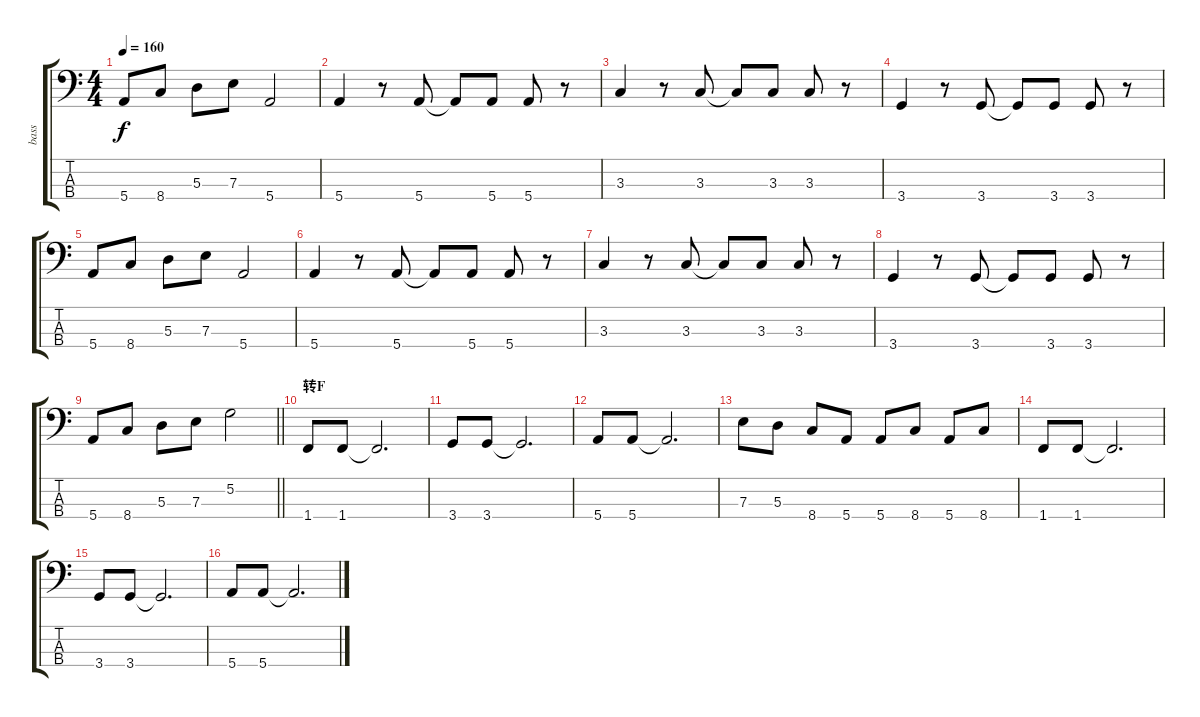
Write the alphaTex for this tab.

\track ("bass" "bass") {instrument electricbassfinger}
\staff {score tabs}
\tuning (G2 D2 A1 E1) {hide}
\ts (4 4)
\tempo 160
\clef f4
\ks c
5.4.8{dy f} 8.4.8 5.3.8 7.3.8 5.4.2 |
5.4.4 r.8 5.4.8 5.4{t}.8 5.4.8 5.4.8 r.8 |
3.3.4 r.8 3.3.8 3.3{t}.8 3.3.8 3.3.8 r.8 |
3.4.4 r.8 3.4.8 3.4{t}.8 3.4.8 3.4.8 r.8 |
5.4.8 8.4.8 5.3.8 7.3.8 5.4.2 |
5.4.4 r.8 5.4.8 5.4{t}.8 5.4.8 5.4.8 r.8 |
3.3.4 r.8 3.3.8 3.3{t}.8 3.3.8 3.3.8 r.8 |
3.4.4 r.8 3.4.8 3.4{t}.8 3.4.8 3.4.8 r.8 |
\barLineRight lightlight
5.4.8 8.4.8 5.3.8 7.3.8 5.2.2 |
\section ("" "转F")
1.4.8 1.4.8 1.4{t}.2{d} |
3.4.8 3.4.8 3.4{t}.2{d} |
5.4.8 5.4.8 5.4{t}.2{d} |
7.3.8 5.3.8 8.4.8 5.4.8 5.4.8 8.4.8 5.4.8 8.4.8 |
1.4.8 1.4.8 1.4{t}.2{d} |
3.4.8 3.4.8 3.4{t}.2{d} |
5.4.8 5.4.8 5.4{t}.2{d}
